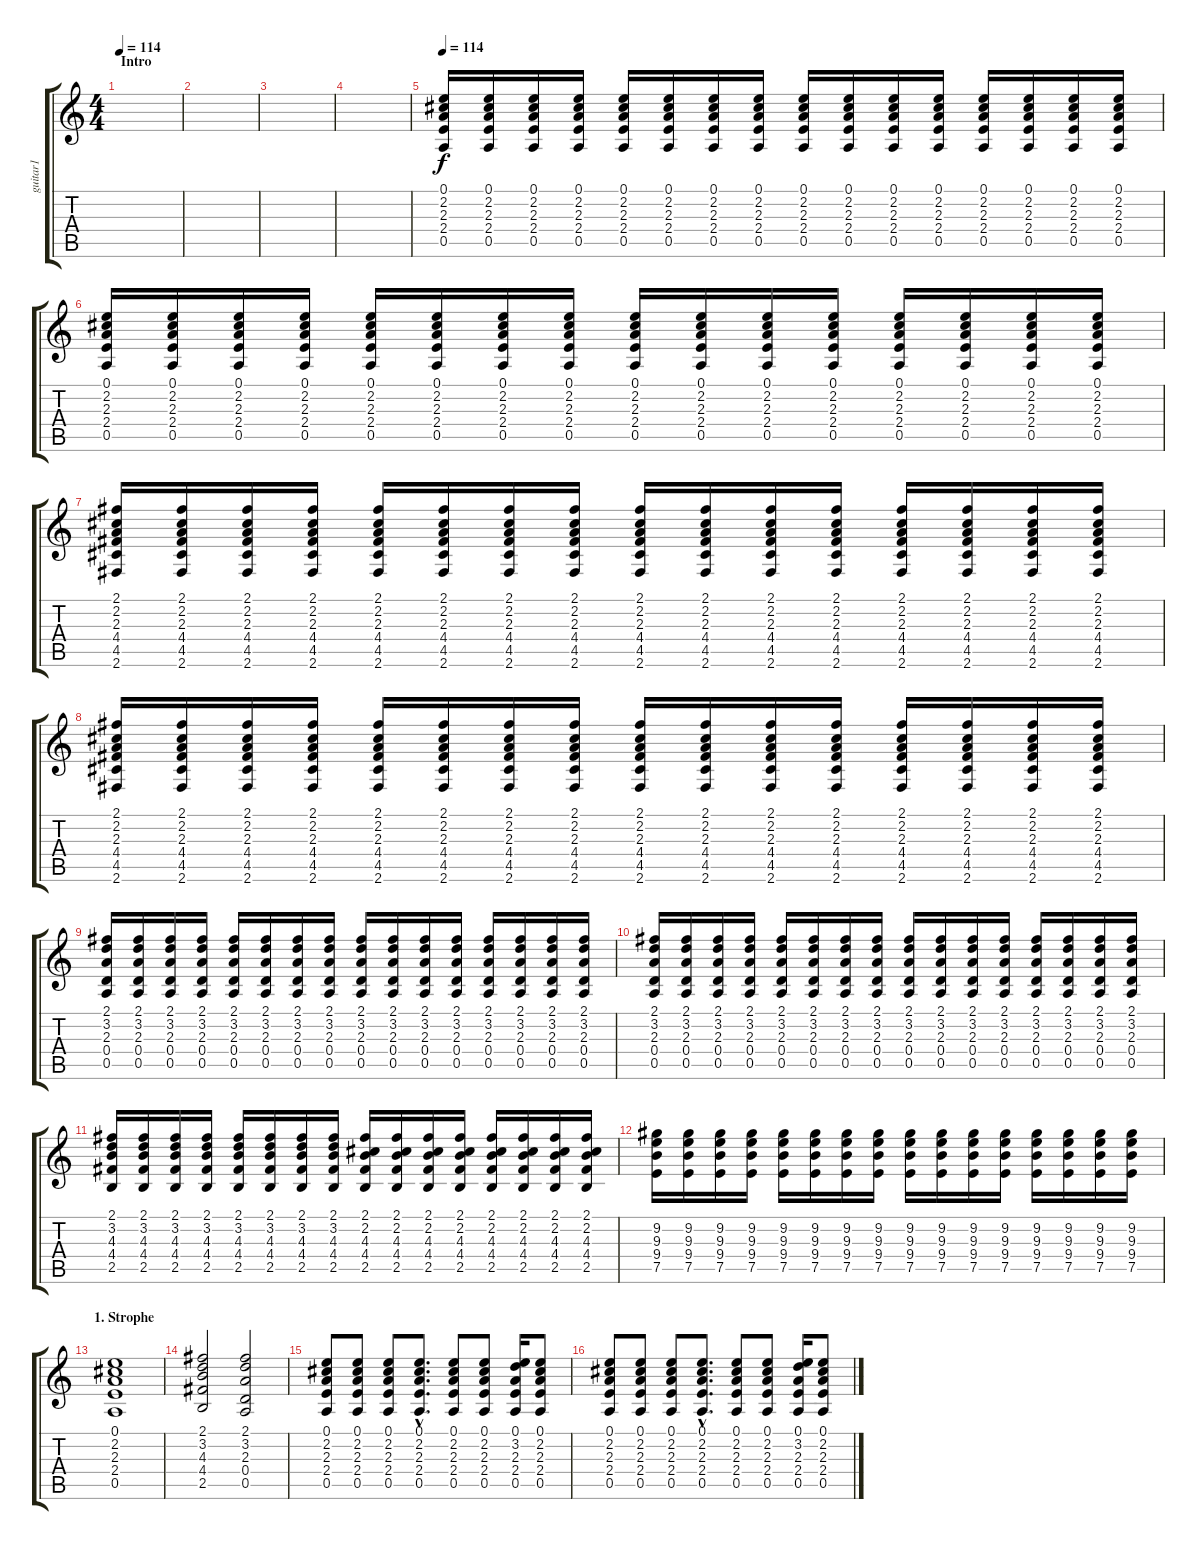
\track ("guitar1" "guitar1") {instrument distortionguitar}
\staff {score tabs}
\tuning (E4 B3 G3 D3 A2 E2) {hide}
\ts (4 4)
\section ("" "Intro")
\tempo 114
\tempo 100
\tempo 114
\clef g2
\ks c
|
|
|
|
\tempo 114
(0.1 2.2 2.3 2.4 0.5).16 (0.1 2.2 2.3 2.4 0.5).16 (0.1 2.2 2.3 2.4 0.5).16 (0.1 2.2 2.3 2.4 0.5).16 (0.1 2.2 2.3 2.4 0.5).16 (0.1 2.2 2.3 2.4 0.5).16 (0.1 2.2 2.3 2.4 0.5).16 (0.1 2.2 2.3 2.4 0.5).16 (0.1 2.2 2.3 2.4 0.5).16 (0.1 2.2 2.3 2.4 0.5).16 (0.1 2.2 2.3 2.4 0.5).16 (0.1 2.2 2.3 2.4 0.5).16 (0.1 2.2 2.3 2.4 0.5).16 (0.1 2.2 2.3 2.4 0.5).16 (0.1 2.2 2.3 2.4 0.5).16 (0.1 2.2 2.3 2.4 0.5).16 |
(0.1 2.2 2.3 2.4 0.5).16 (0.1 2.2 2.3 2.4 0.5).16 (0.1 2.2 2.3 2.4 0.5).16 (0.1 2.2 2.3 2.4 0.5).16 (0.1 2.2 2.3 2.4 0.5).16 (0.1 2.2 2.3 2.4 0.5).16 (0.1 2.2 2.3 2.4 0.5).16 (0.1 2.2 2.3 2.4 0.5).16 (0.1 2.2 2.3 2.4 0.5).16 (0.1 2.2 2.3 2.4 0.5).16 (0.1 2.2 2.3 2.4 0.5).16 (0.1 2.2 2.3 2.4 0.5).16 (0.1 2.2 2.3 2.4 0.5).16 (0.1 2.2 2.3 2.4 0.5).16 (0.1 2.2 2.3 2.4 0.5).16 (0.1 2.2 2.3 2.4 0.5).16 |
(2.1 2.2 2.3 4.4 4.5 2.6).16 (2.1 2.2 2.3 4.4 4.5 2.6).16 (2.1 2.2 2.3 4.4 4.5 2.6).16 (2.1 2.2 2.3 4.4 4.5 2.6).16 (2.1 2.2 2.3 4.4 4.5 2.6).16 (2.1 2.2 2.3 4.4 4.5 2.6).16 (2.1 2.2 2.3 4.4 4.5 2.6).16 (2.1 2.2 2.3 4.4 4.5 2.6).16 (2.1 2.2 2.3 4.4 4.5 2.6).16 (2.1 2.2 2.3 4.4 4.5 2.6).16 (2.1 2.2 2.3 4.4 4.5 2.6).16 (2.1 2.2 2.3 4.4 4.5 2.6).16 (2.1 2.2 2.3 4.4 4.5 2.6).16 (2.1 2.2 2.3 4.4 4.5 2.6).16 (2.1 2.2 2.3 4.4 4.5 2.6).16 (2.1 2.2 2.3 4.4 4.5 2.6).16 |
(2.1 2.2 2.3 4.4 4.5 2.6).16 (2.1 2.2 2.3 4.4 4.5 2.6).16 (2.1 2.2 2.3 4.4 4.5 2.6).16 (2.1 2.2 2.3 4.4 4.5 2.6).16 (2.1 2.2 2.3 4.4 4.5 2.6).16 (2.1 2.2 2.3 4.4 4.5 2.6).16 (2.1 2.2 2.3 4.4 4.5 2.6).16 (2.1 2.2 2.3 4.4 4.5 2.6).16 (2.1 2.2 2.3 4.4 4.5 2.6).16 (2.1 2.2 2.3 4.4 4.5 2.6).16 (2.1 2.2 2.3 4.4 4.5 2.6).16 (2.1 2.2 2.3 4.4 4.5 2.6).16 (2.1 2.2 2.3 4.4 4.5 2.6).16 (2.1 2.2 2.3 4.4 4.5 2.6).16 (2.1 2.2 2.3 4.4 4.5 2.6).16 (2.1 2.2 2.3 4.4 4.5 2.6).16 |
(2.1 3.2 2.3 0.4 0.5).16 (2.1 3.2 2.3 0.4 0.5).16 (2.1 3.2 2.3 0.4 0.5).16 (2.1 3.2 2.3 0.4 0.5).16 (2.1 3.2 2.3 0.4 0.5).16 (2.1 3.2 2.3 0.4 0.5).16 (2.1 3.2 2.3 0.4 0.5).16 (2.1 3.2 2.3 0.4 0.5).16 (2.1 3.2 2.3 0.4 0.5).16 (2.1 3.2 2.3 0.4 0.5).16 (2.1 3.2 2.3 0.4 0.5).16 (2.1 3.2 2.3 0.4 0.5).16 (2.1 3.2 2.3 0.4 0.5).16 (2.1 3.2 2.3 0.4 0.5).16 (2.1 3.2 2.3 0.4 0.5).16 (2.1 3.2 2.3 0.4 0.5).16 |
(2.1 3.2 2.3 0.4 0.5).16 (2.1 3.2 2.3 0.4 0.5).16 (2.1 3.2 2.3 0.4 0.5).16 (2.1 3.2 2.3 0.4 0.5).16 (2.1 3.2 2.3 0.4 0.5).16 (2.1 3.2 2.3 0.4 0.5).16 (2.1 3.2 2.3 0.4 0.5).16 (2.1 3.2 2.3 0.4 0.5).16 (2.1 3.2 2.3 0.4 0.5).16 (2.1 3.2 2.3 0.4 0.5).16 (2.1 3.2 2.3 0.4 0.5).16 (2.1 3.2 2.3 0.4 0.5).16 (2.1 3.2 2.3 0.4 0.5).16 (2.1 3.2 2.3 0.4 0.5).16 (2.1 3.2 2.3 0.4 0.5).16 (2.1 3.2 2.3 0.4 0.5).16 |
(2.1 3.2 4.3 4.4 2.5).16 (2.1 3.2 4.3 4.4 2.5).16 (2.1 3.2 4.3 4.4 2.5).16 (2.1 3.2 4.3 4.4 2.5).16 (2.1 3.2 4.3 4.4 2.5).16 (2.1 3.2 4.3 4.4 2.5).16 (2.1 3.2 4.3 4.4 2.5).16 (2.1 3.2 4.3 4.4 2.5).16 (2.1 2.2 4.3 4.4 2.5).16 (2.1 2.2 4.3 4.4 2.5).16 (2.1 2.2 4.3 4.4 2.5).16 (2.1 2.2 4.3 4.4 2.5).16 (2.1 2.2 4.3 4.4 2.5).16 (2.1 2.2 4.3 4.4 2.5).16 (2.1 2.2 4.3 4.4 2.5).16 (2.1 2.2 4.3 4.4 2.5).16 |
(9.2 9.3 9.4 7.5).16 (9.2 9.3 9.4 7.5).16 (9.2 9.3 9.4 7.5).16 (9.2 9.3 9.4 7.5).16 (9.2 9.3 9.4 7.5).16 (9.2 9.3 9.4 7.5).16 (9.2 9.3 9.4 7.5).16 (9.2 9.3 9.4 7.5).16 (9.2 9.3 9.4 7.5).16 (9.2 9.3 9.4 7.5).16 (9.2 9.3 9.4 7.5).16 (9.2 9.3 9.4 7.5).16 (9.2 9.3 9.4 7.5).16 (9.2 9.3 9.4 7.5).16 (9.2 9.3 9.4 7.5).16 (9.2 9.3 9.4 7.5).16 |
\section ("" "1. Strophe")
(0.1 2.2 2.3 2.4 0.5).1 |
(2.1 3.2 4.3 4.4 2.5).2 (2.1 3.2 2.3 0.4 0.5).2 |
(0.1 2.2 2.3 2.4 0.5).8{volume 13 instrument electricguitarclean} (0.1 2.2 2.3 2.4 0.5).8 (0.1 2.2 2.3 2.4 0.5).8 (0.1{hac} 2.2{hac} 2.3{hac} 2.4{hac} 0.5{hac}).8{d} (0.1 2.2 2.3 2.4 0.5).8 (0.1 2.2 2.3 2.4 0.5).8 (0.1 3.2 2.3 2.4 0.5).16 (0.1 2.2 2.3 2.4 0.5).8 |
(0.1 2.2 2.3 2.4 0.5).8 (0.1 2.2 2.3 2.4 0.5).8 (0.1 2.2 2.3 2.4 0.5).8 (0.1{hac} 2.2{hac} 2.3{hac} 2.4{hac} 0.5{hac}).8{d} (0.1 2.2 2.3 2.4 0.5).8 (0.1 2.2 2.3 2.4 0.5).8 (0.1 3.2 2.3 2.4 0.5).16 (0.1 2.2 2.3 2.4 0.5).8
